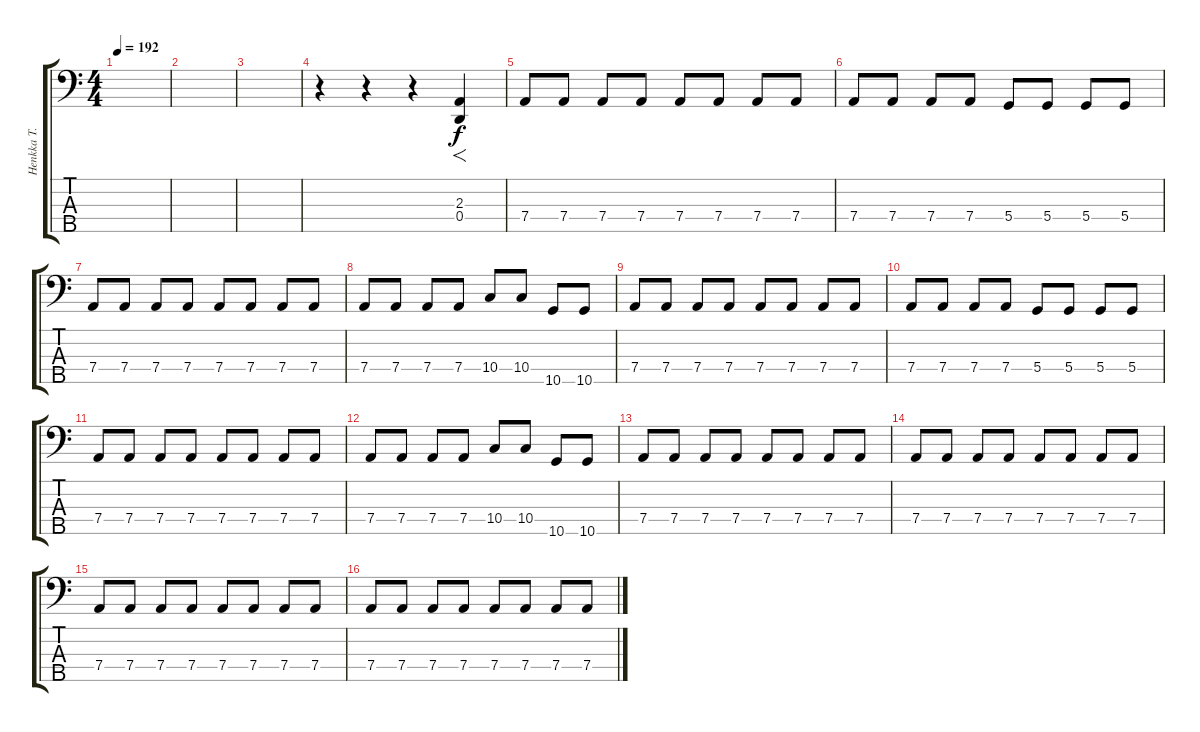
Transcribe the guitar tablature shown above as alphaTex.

\track ("Henkka T. Blacksmith" "Henkka T. ") {instrument electricbasspick}
\staff {score tabs}
\tuning (F2 C2 G1 D1 A0) {hide}
\ts (4 4)
\tempo 192
\clef f4
\ks c
|
|
|
r.4 r.4 r.4 (2.3 0.4).4{f} |
7.4.8 7.4.8 7.4.8 7.4.8 7.4.8 7.4.8 7.4.8 7.4.8 |
7.4.8 7.4.8 7.4.8 7.4.8 5.4.8 5.4.8 5.4.8 5.4.8 |
7.4.8 7.4.8 7.4.8 7.4.8 7.4.8 7.4.8 7.4.8 7.4.8 |
7.4.8 7.4.8 7.4.8 7.4.8 10.4.8 10.4.8 10.5.8 10.5.8 |
7.4.8 7.4.8 7.4.8 7.4.8 7.4.8 7.4.8 7.4.8 7.4.8 |
7.4.8 7.4.8 7.4.8 7.4.8 5.4.8 5.4.8 5.4.8 5.4.8 |
7.4.8 7.4.8 7.4.8 7.4.8 7.4.8 7.4.8 7.4.8 7.4.8 |
7.4.8 7.4.8 7.4.8 7.4.8 10.4.8 10.4.8 10.5.8 10.5.8 |
7.4.8 7.4.8 7.4.8 7.4.8 7.4.8 7.4.8 7.4.8 7.4.8 |
7.4.8 7.4.8 7.4.8 7.4.8 7.4.8 7.4.8 7.4.8 7.4.8 |
7.4.8 7.4.8 7.4.8 7.4.8 7.4.8 7.4.8 7.4.8 7.4.8 |
7.4.8 7.4.8 7.4.8 7.4.8 7.4.8 7.4.8 7.4.8 7.4.8
